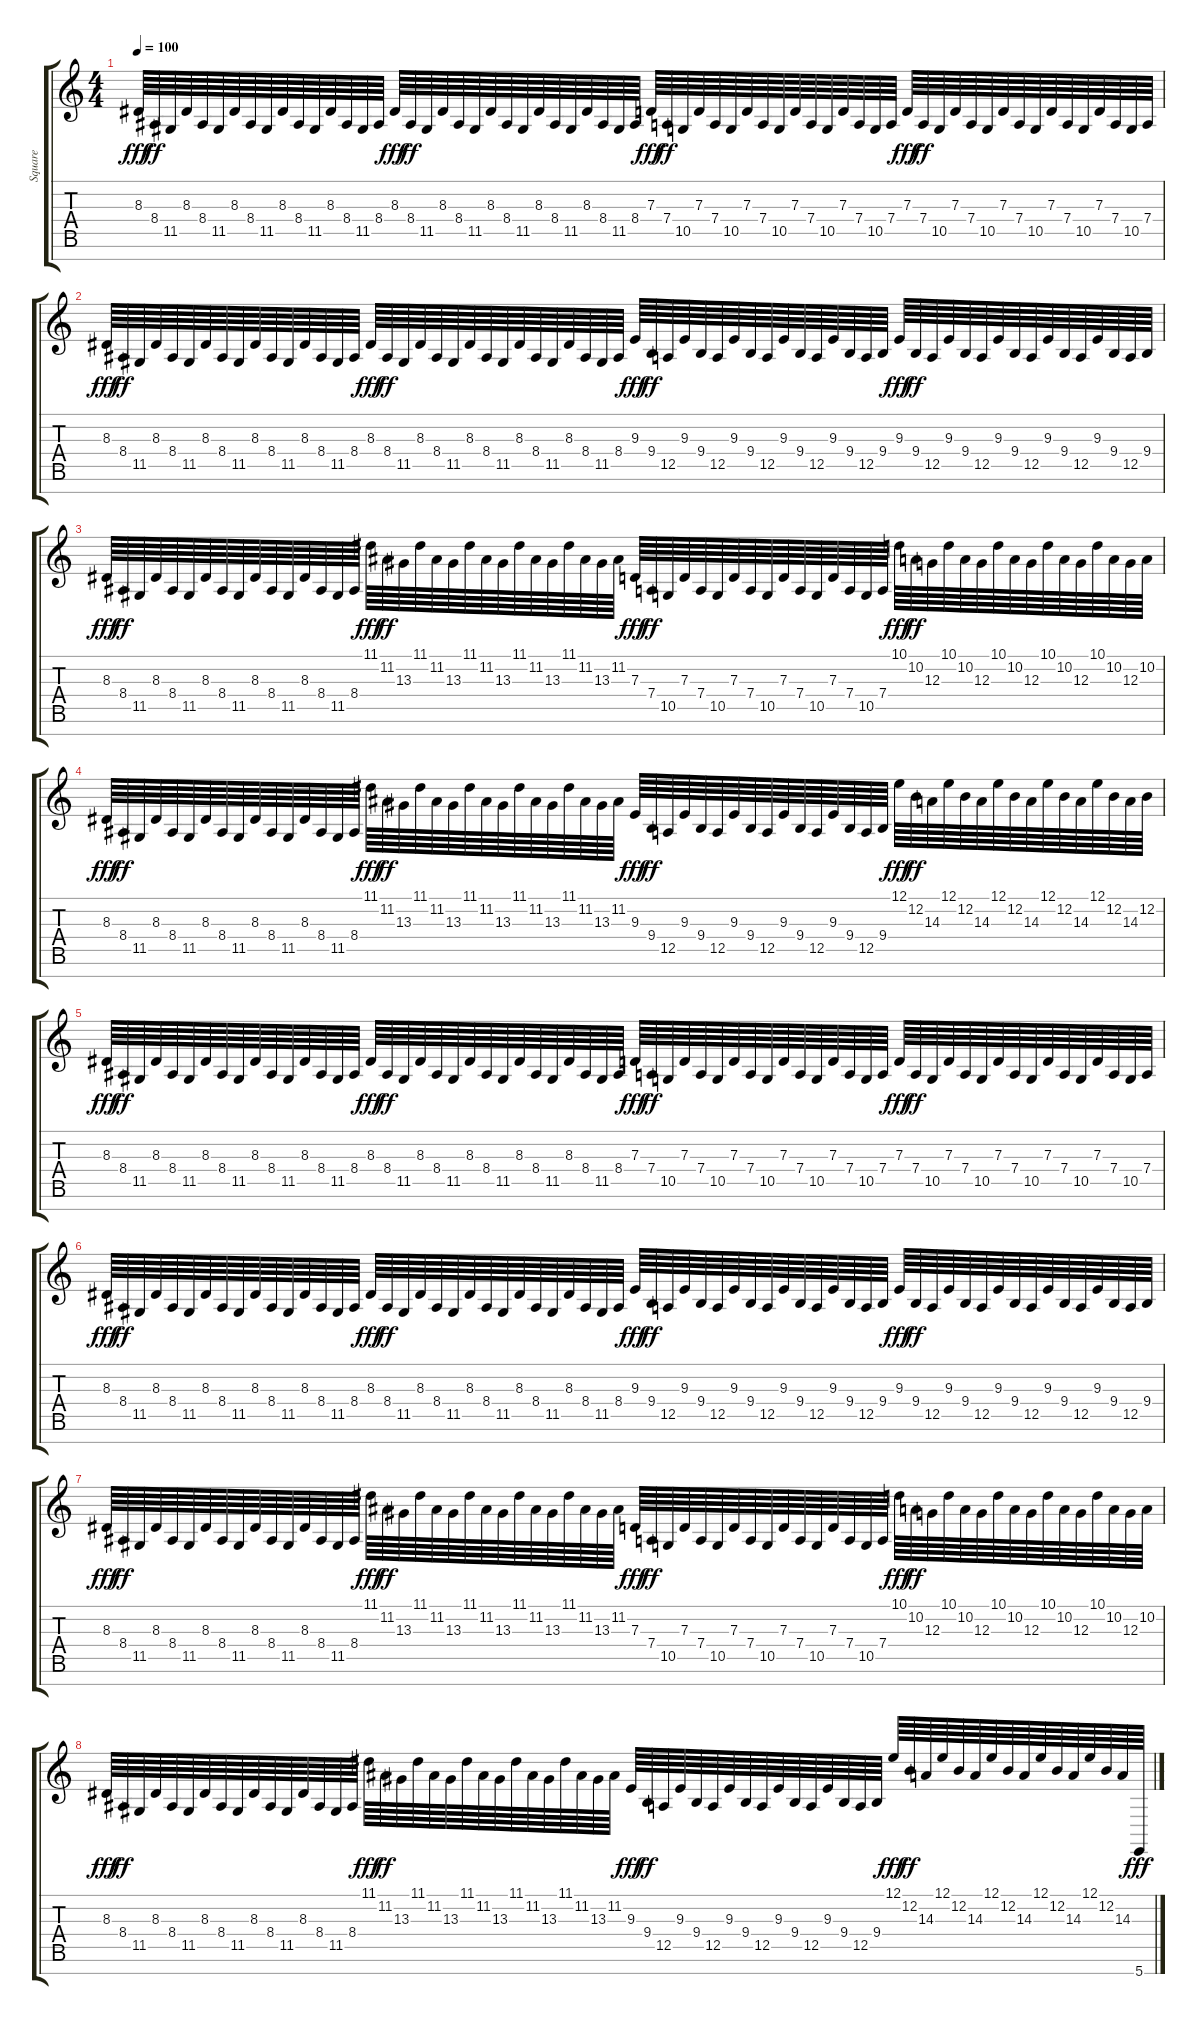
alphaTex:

\track ("Square" "Square") {instrument lead1square}
\staff {score tabs}
\tuning (E4 B3 G3 D3 A2 E2 B1) {hide}
\ts (4 4)
\tempo 100
\clef g2
\ks c
8.3.64{dy fff} 8.4.64{dy ff} 11.5.64 8.3.64 8.4.64 11.5.64 8.3.64 8.4.64 11.5.64 8.3.64 8.4.64 11.5.64 8.3.64 8.4.64 11.5.64 8.4.64 8.3.64{dy fff} 8.4.64{dy ff} 11.5.64 8.3.64 8.4.64 11.5.64 8.3.64 8.4.64 11.5.64 8.3.64 8.4.64 11.5.64 8.3.64 8.4.64 11.5.64 8.4.64 7.3.64{dy fff} 7.4.64{dy ff} 10.5.64 7.3.64 7.4.64 10.5.64 7.3.64 7.4.64 10.5.64 7.3.64 7.4.64 10.5.64 7.3.64 7.4.64 10.5.64 7.4.64 7.3.64{dy fff} 7.4.64{dy ff} 10.5.64 7.3.64 7.4.64 10.5.64 7.3.64 7.4.64 10.5.64 7.3.64 7.4.64 10.5.64 7.3.64 7.4.64 10.5.64 7.4.64 |
8.3.64{dy fff} 8.4.64{dy ff} 11.5.64 8.3.64 8.4.64 11.5.64 8.3.64 8.4.64 11.5.64 8.3.64 8.4.64 11.5.64 8.3.64 8.4.64 11.5.64 8.4.64 8.3.64{dy fff} 8.4.64{dy ff} 11.5.64 8.3.64 8.4.64 11.5.64 8.3.64 8.4.64 11.5.64 8.3.64 8.4.64 11.5.64 8.3.64 8.4.64 11.5.64 8.4.64 9.3.64{dy fff} 9.4.64{dy ff} 12.5.64 9.3.64 9.4.64 12.5.64 9.3.64 9.4.64 12.5.64 9.3.64 9.4.64 12.5.64 9.3.64 9.4.64 12.5.64 9.4.64 9.3.64{dy fff} 9.4.64{dy ff} 12.5.64 9.3.64 9.4.64 12.5.64 9.3.64 9.4.64 12.5.64 9.3.64 9.4.64 12.5.64 9.3.64 9.4.64 12.5.64 9.4.64 |
8.3.64{dy fff} 8.4.64{dy ff} 11.5.64 8.3.64 8.4.64 11.5.64 8.3.64 8.4.64 11.5.64 8.3.64 8.4.64 11.5.64 8.3.64 8.4.64 11.5.64 8.4.64 11.1.64{dy fff} 11.2.64{dy ff} 13.3.64 11.1.64 11.2.64 13.3.64 11.1.64 11.2.64 13.3.64 11.1.64 11.2.64 13.3.64 11.1.64 11.2.64 13.3.64 11.2.64 7.3.64{dy fff} 7.4.64{dy ff} 10.5.64 7.3.64 7.4.64 10.5.64 7.3.64 7.4.64 10.5.64 7.3.64 7.4.64 10.5.64 7.3.64 7.4.64 10.5.64 7.4.64 10.1.64{dy fff} 10.2.64{dy ff} 12.3.64 10.1.64 10.2.64 12.3.64 10.1.64 10.2.64 12.3.64 10.1.64 10.2.64 12.3.64 10.1.64 10.2.64 12.3.64 10.2.64 |
8.3.64{dy fff} 8.4.64{dy ff} 11.5.64 8.3.64 8.4.64 11.5.64 8.3.64 8.4.64 11.5.64 8.3.64 8.4.64 11.5.64 8.3.64 8.4.64 11.5.64 8.4.64 11.1.64{dy fff} 11.2.64{dy ff} 13.3.64 11.1.64 11.2.64 13.3.64 11.1.64 11.2.64 13.3.64 11.1.64 11.2.64 13.3.64 11.1.64 11.2.64 13.3.64 11.2.64 9.3.64{dy fff} 9.4.64{dy ff} 12.5.64 9.3.64 9.4.64 12.5.64 9.3.64 9.4.64 12.5.64 9.3.64 9.4.64 12.5.64 9.3.64 9.4.64 12.5.64 9.4.64 12.1.64{dy fff} 12.2.64{dy ff} 14.3.64 12.1.64 12.2.64 14.3.64 12.1.64 12.2.64 14.3.64 12.1.64 12.2.64 14.3.64 12.1.64 12.2.64 14.3.64 12.2.64 |
8.3.64{dy fff} 8.4.64{dy ff} 11.5.64 8.3.64 8.4.64 11.5.64 8.3.64 8.4.64 11.5.64 8.3.64 8.4.64 11.5.64 8.3.64 8.4.64 11.5.64 8.4.64 8.3.64{dy fff} 8.4.64{dy ff} 11.5.64 8.3.64 8.4.64 11.5.64 8.3.64 8.4.64 11.5.64 8.3.64 8.4.64 11.5.64 8.3.64 8.4.64 11.5.64 8.4.64 7.3.64{dy fff} 7.4.64{dy ff} 10.5.64 7.3.64 7.4.64 10.5.64 7.3.64 7.4.64 10.5.64 7.3.64 7.4.64 10.5.64 7.3.64 7.4.64 10.5.64 7.4.64 7.3.64{dy fff} 7.4.64{dy ff} 10.5.64 7.3.64 7.4.64 10.5.64 7.3.64 7.4.64 10.5.64 7.3.64 7.4.64 10.5.64 7.3.64 7.4.64 10.5.64 7.4.64 |
8.3.64{dy fff} 8.4.64{dy ff} 11.5.64 8.3.64 8.4.64 11.5.64 8.3.64 8.4.64 11.5.64 8.3.64 8.4.64 11.5.64 8.3.64 8.4.64 11.5.64 8.4.64 8.3.64{dy fff} 8.4.64{dy ff} 11.5.64 8.3.64 8.4.64 11.5.64 8.3.64 8.4.64 11.5.64 8.3.64 8.4.64 11.5.64 8.3.64 8.4.64 11.5.64 8.4.64 9.3.64{dy fff} 9.4.64{dy ff} 12.5.64 9.3.64 9.4.64 12.5.64 9.3.64 9.4.64 12.5.64 9.3.64 9.4.64 12.5.64 9.3.64 9.4.64 12.5.64 9.4.64 9.3.64{dy fff} 9.4.64{dy ff} 12.5.64 9.3.64 9.4.64 12.5.64 9.3.64 9.4.64 12.5.64 9.3.64 9.4.64 12.5.64 9.3.64 9.4.64 12.5.64 9.4.64 |
8.3.64{dy fff} 8.4.64{dy ff} 11.5.64 8.3.64 8.4.64 11.5.64 8.3.64 8.4.64 11.5.64 8.3.64 8.4.64 11.5.64 8.3.64 8.4.64 11.5.64 8.4.64 11.1.64{dy fff} 11.2.64{dy ff} 13.3.64 11.1.64 11.2.64 13.3.64 11.1.64 11.2.64 13.3.64 11.1.64 11.2.64 13.3.64 11.1.64 11.2.64 13.3.64 11.2.64 7.3.64{dy fff} 7.4.64{dy ff} 10.5.64 7.3.64 7.4.64 10.5.64 7.3.64 7.4.64 10.5.64 7.3.64 7.4.64 10.5.64 7.3.64 7.4.64 10.5.64 7.4.64 10.1.64{dy fff} 10.2.64{dy ff} 12.3.64 10.1.64 10.2.64 12.3.64 10.1.64 10.2.64 12.3.64 10.1.64 10.2.64 12.3.64 10.1.64 10.2.64 12.3.64 10.2.64 |
8.3.64{dy fff} 8.4.64{dy ff} 11.5.64 8.3.64 8.4.64 11.5.64 8.3.64 8.4.64 11.5.64 8.3.64 8.4.64 11.5.64 8.3.64 8.4.64 11.5.64 8.4.64 11.1.64{dy fff} 11.2.64{dy ff} 13.3.64 11.1.64 11.2.64 13.3.64 11.1.64 11.2.64 13.3.64 11.1.64 11.2.64 13.3.64 11.1.64 11.2.64 13.3.64 11.2.64 9.3.64{dy fff} 9.4.64{dy ff} 12.5.64 9.3.64 9.4.64 12.5.64 9.3.64 9.4.64 12.5.64 9.3.64 9.4.64 12.5.64 9.3.64 9.4.64 12.5.64 9.4.64 12.1.64{dy fff} 12.2.64{dy ff} 14.3.64 12.1.64 12.2.64 14.3.64 12.1.64 12.2.64 14.3.64 12.1.64 12.2.64 14.3.64 12.1.64 12.2.64 14.3.64 5.7.64{dy fff}
